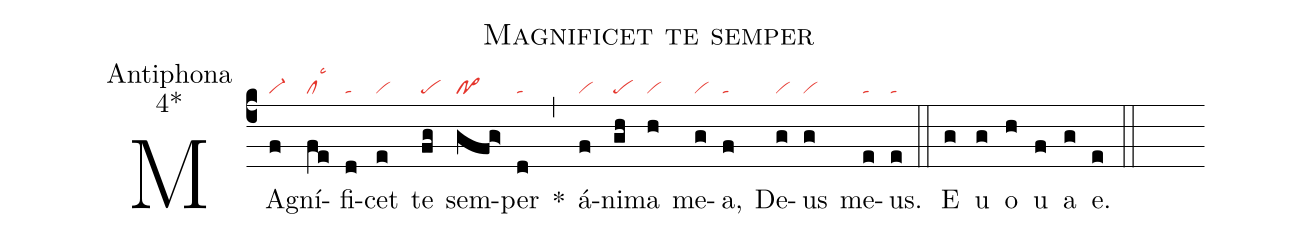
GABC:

name:Magnificet te semper;
office-part:Antiphona;
mode:4*;
nabc-lines:1;
%%
(c4) MA(f|vi-)gní(fe|cllsc3)fi(d|ta)cet(e|vi) te(fg|pe) sem(gfg>|po>)per(d|ta) *(,) á(f|vi)ni(gh|pe)ma(h|vi) me(g|vi)a,(f|ta) De(g|vi)us(g|vi) me(e|ta)us.(e|ta) (::) <eu>E(g) u(g) o(h) u(f) a(g) e.(e) </eu>(::)
